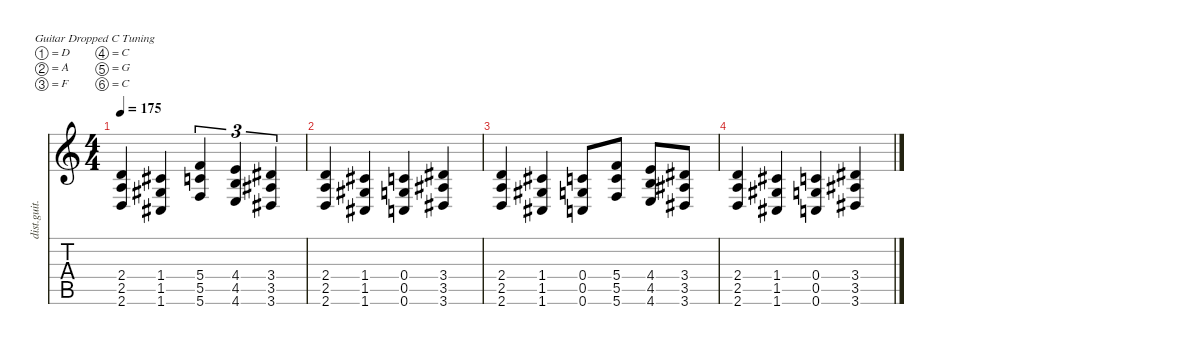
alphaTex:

\defaultSystemsLayout 4
\hideDynamics
\bracketExtendMode nobrackets
\otherSystemsTrackNameOrientation horizontal
\track ("Distortion Guitar" "dist.guit.") {instrument distortionguitar}
\staff {score tabs}
\tuning (D4 A3 F3 C3 G2 C2)
\ts (4 4)
\tempo 175
\clef g2
\ks c
(2.6 2.5 2.4).4{dy mf beam Up} (1.6{acc #} 1.4{acc #} 1.5{acc #}).4{beam Up} (5.6 5.5 5.4).4{tu (3 2) beam Up} (4.6 4.4 4.5).4{tu (3 2) beam Up} (3.6{acc #} 3.5{acc #} 3.4{acc #}).4{tu (3 2) beam Up} |
(2.6 2.5 2.4).4{beam Up} (1.6{acc #} 1.4{acc #} 1.5{acc #}).4{beam Up} (0.6 0.5 0.4).4{beam Up} (3.6{acc #} 3.4{acc #} 3.5{acc #}).4{beam Up} |
(2.6 2.5 2.4).4{beam Up} (1.6{acc #} 1.4{acc #} 1.5{acc #}).4{beam Up} (0.6 0.5 0.4).8{beam Up} (5.6 5.4 5.5).8{beam Up} (4.6 4.5 4.4).8{beam Up} (3.6{acc #} 3.4{acc #} 3.5{acc #}).8{beam Up} |
(2.6 2.5 2.4).4{beam Up} (1.6{acc #} 1.4{acc #} 1.5{acc #}).4{beam Up} (0.6 0.5 0.4).4{beam Up} (3.6{acc #} 3.4{acc #} 3.5{acc #}).4{beam Up}
